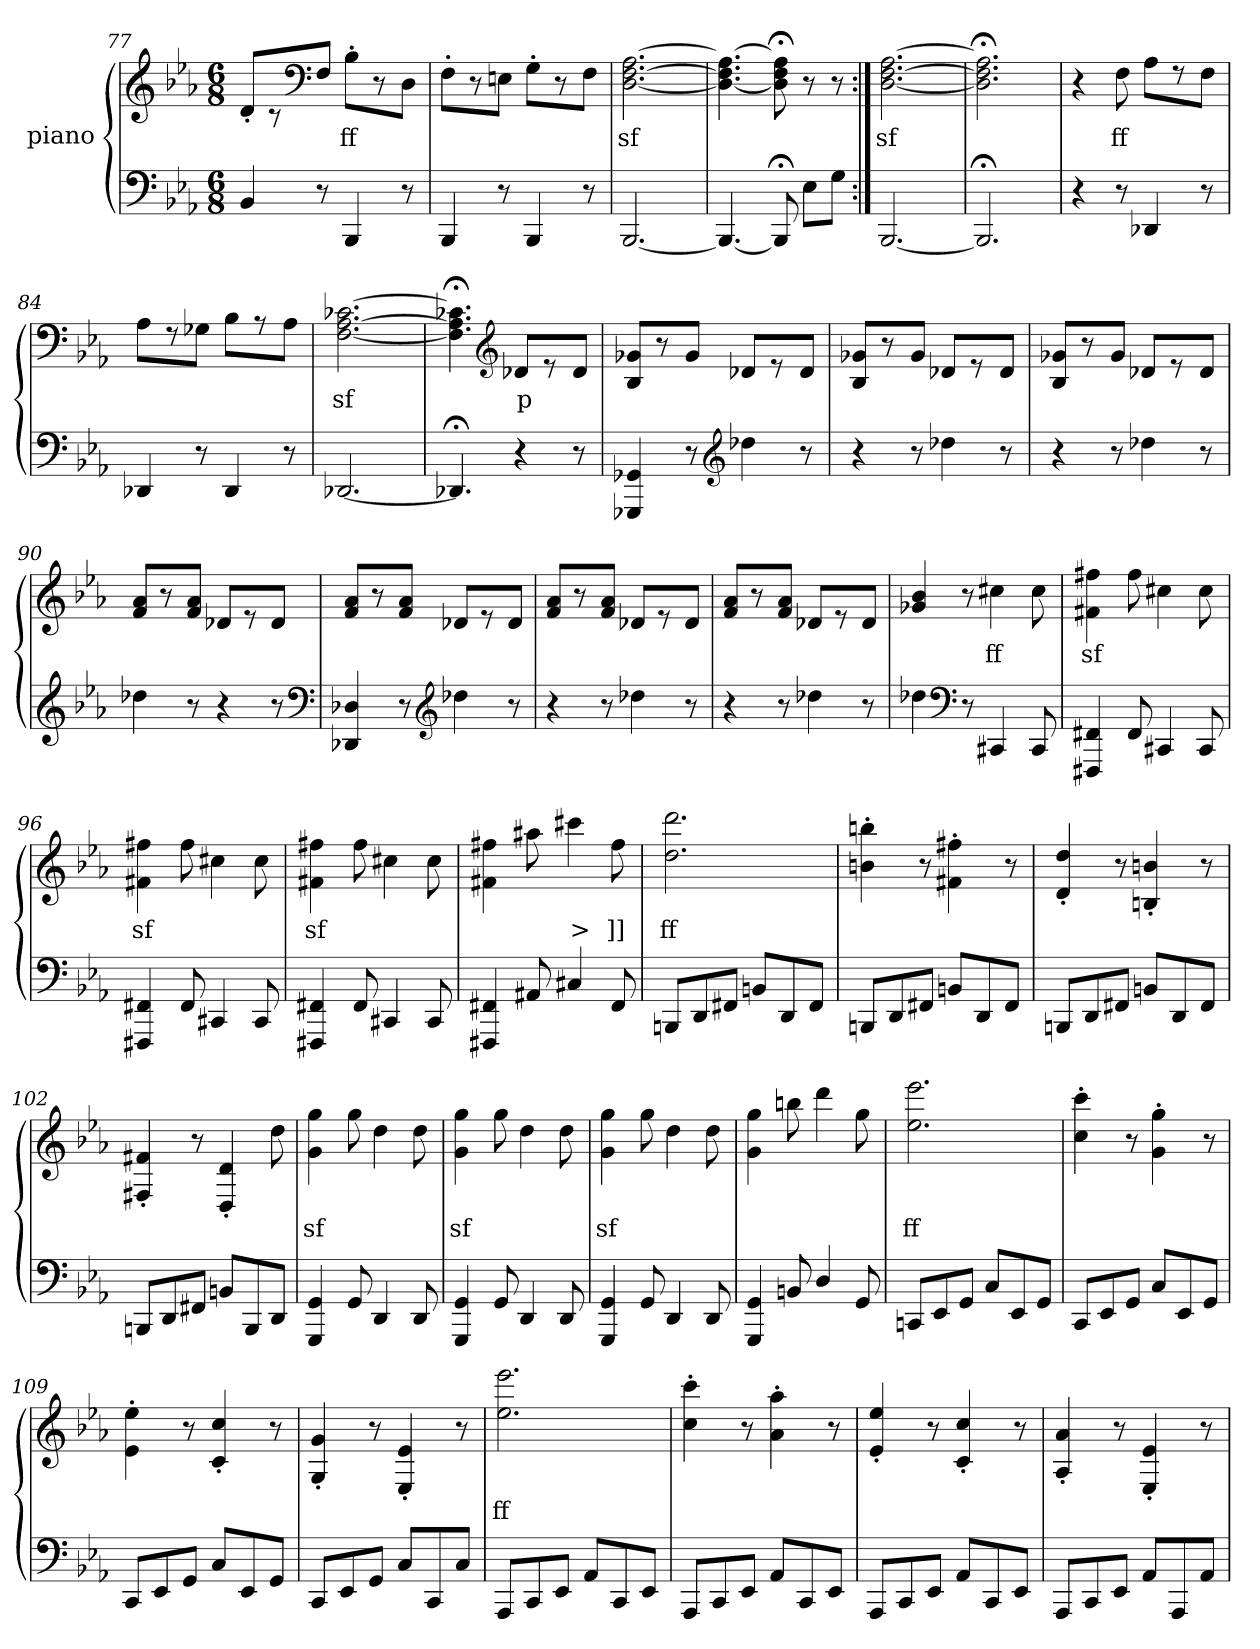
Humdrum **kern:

**kern	**kern	**text
*part2	*part1	*part1
*staff2	*staff1	*staff1
*	*I"piano	*
*clefF4	*clefG2	*
*k[b-e-a-]	*k[b-e-a-]	*
*E-:	*E-:	*
*M6/8	*M6/8	*
=77	=77	=77
4BB-	8d'>L	.
.	8r	.
*	*clefF4	*
8r	8FJ	.
4BBB-	8B-'>L	ff
.	8r	.
8r	8DJ	.
=78	=78	=78
4BBB-	8F'>L	.
.	8r	.
8r	8EnJ	.
4BBB-	8G'>L	.
.	8r	.
8r	8FJ	.
=79	=79	=79
[2.BBB-	[2.D [2.F [2.A-	sf
=80	=80	=80
4.BBB-_	4.D_ 4.F] 4.A-_	.
8BBB-;<]	8D];< 8F;< 8A-];<	.
8E-L	8r	p
8GJ	8r	.
=81:|!	=81:|!	=81:|!
[2.BBB-	[2.D [2.F [2.A-	sf
=82	=82	=82
2.BBB-;<]	2.D];< 2.F];< 2.A-];<	.
=83	=83	=83
4r	4r	.
8r	8F	ff
4DD-X	8A-L	.
.	8r	.
8r	8FJ	.
=84	=84	=84
4DD-X	8A-L	.
.	8r	.
8r	8G-XJ	.
4DD-	8B-L	.
.	8r	.
8r	8A-J	.
=85	=85	=85
[2.DD-X	[2.F [2.A- [2.c-X	sf
=86	=86	=86
4.DD-X;<]	4.F];< 4.A-];< 4.c-X];<	.
*	*clefG2	*
4r	8d-XL	p
.	8r	.
8r	8d-J	.
=87	=87	=87
4GGG-X 4GG-X	8B- 8g-XL	.
.	8r	.
8r	8g-J	.
*clefG2	*	*
4dd-X	8d-XL	.
.	8r	.
8r	8d-J	.
=88	=88	=88
4r	8B- 8g-XL	.
.	8r	.
8r	8g-J	.
4dd-X	8d-XL	.
.	8r	.
8r	8d-J	.
=89	=89	=89
4r	8B- 8g-XL	.
.	8r	.
8r	8g-J	.
4dd-X	8d-XL	.
.	8r	.
8r	8d-J	.
=90	=90	=90
4dd-X	8f 8a-L	.
.	8r	.
8r	8f 8a-J	.
4r	8d-XL	.
.	8r	.
8r	8d-J	.
*clefF4	*	*
=91	=91	=91
4DD-X 4D-X	8f 8a-L	.
.	8r	.
8r	8f 8a-J	.
*clefG2	*	*
4dd-	8d-XL	.
.	8r	.
8r	8d-J	.
=92	=92	=92
4r	8f 8a-L	.
.	8r	.
8r	8f 8a-J	.
4dd-X	8d-XL	.
.	8r	.
8r	8d-J	.
=93	=93	=93
4r	8f 8a-L	.
.	8r	.
8r	8f 8a-J	.
4dd-X	8d-XL	.
.	8r	.
8r	8d-J	.
=94	=94	=94
4dd-X	4g-X 4b-	.
*clefF4	*	*
8r	8r	.
4CC#X	4cc#X	ff
8CC#	8cc#	.
=95	=95	=95
4FFF#X 4FF#X	4f#X 4ff#X	sf
8FF#	8ff#	.
4CC#X	4cc#X	.
8CC#	8cc#	.
=96	=96	=96
4FFF#X 4FF#X	4f#X 4ff#X	sf
8FF#	8ff#	.
4CC#X	4cc#X	.
8CC#	8cc#	.
=97	=97	=97
4FFF#X 4FF#X	4f#X 4ff#X	sf
8FF#	8ff#	.
4CC#X	4cc#X	.
8CC#	8cc#	.
=98	=98	=98
4FFF#X 4FF#X	4f#X 4ff#X	.
8AA#X	8aa#X	.
4C#X	4ccc#X	>
8FF#	8ff#	]]
=99	=99	=99
8BBBnL	2.dd 2.ddd	ff
8DD	.	.
8FF#XJ	.	.
8BBnL	.	.
8DD	.	.
8FF#J	.	.
=100	=100	=100
8BBBnL	4bn'> 4bbn'>	.
8DD	.	.
8FF#XJ	8r	.
8BBnL	4f#X'> 4ff#X'>	.
8DD	.	.
8FF#J	8r	.
=101	=101	=101
8BBBnL	4d'> 4dd'>	.
8DD	.	.
8FF#XJ	8r	.
8BBnL	4Bn'> 4bn'>	.
8DD	.	.
8FF#J	8r	.
=102	=102	=102
8BBBnL	4F#X'> 4f#X'>	.
8DD	.	.
8FF#XJ	8r	.
8BBnL	4D'> 4d'>	.
8BBB	.	.
8DDJ	8dd	.
=103	=103	=103
4GGG 4GG	4g 4gg	sf
8GG	8gg	.
4DD	4dd	.
8DD	8dd	.
=104	=104	=104
4GGG 4GG	4g 4gg	sf
8GG	8gg	.
4DD	4dd	.
8DD	8dd	.
=105	=105	=105
4GGG 4GG	4g 4gg	sf
8GG	8gg	.
4DD	4dd	.
8DD	8dd	.
=106	=106	=106
4GGG 4GG	4g 4gg	.
8BBn	8bbn	.
4D/	4ddd	.
8GG	8gg	.
=107	=107	=107
8CCnL	2.ee- 2.eee-	ff
8EE-	.	.
8GGJ	.	.
8CL	.	.
8EE-	.	.
8GGJ	.	.
=108	=108	=108
8CCL	4cc'> 4ccc'>	.
8EE-	.	.
8GGJ	8r	.
8CL	4g'> 4gg'>	.
8EE-	.	.
8GGJ	8r	.
=109	=109	=109
8CCL	4e-\'> 4ee-\'>	.
8EE-	.	.
8GGJ	8r	.
8CL	4c'> 4cc'>	.
8EE-	.	.
8GGJ	8r	.
=110	=110	=110
8CCL	4G'> 4g'>	.
8EE-	.	.
8GGJ	8r	.
8CL	4E-'> 4e-'>	.
8CC	.	.
8CJ	8r	.
=111	=111	=111
8AAA-L	2.ee- 2.eee-	ff
8CC	.	.
8EE-J	.	.
8AA-L	.	.
8CC	.	.
8EE-J	.	.
=112	=112	=112
8AAA-L	4cc'> 4ccc'>	.
8CC	.	.
8EE-J	8r	.
8AA-L	4a-'> 4aa-'>	.
8CC	.	.
8EE-J	8r	.
=113	=113	=113
8AAA-L	4e-'> 4ee-'>	.
8CC	.	.
8EE-J	8r	.
8AA-L	4c'> 4cc'>	.
8CC	.	.
8EE-J	8r	.
=114	=114	=114
8AAA-L	4A-'> 4a-'>	.
8CC	.	.
8EE-J	8r	.
8AA-L	4E-'> 4e-'>	.
8AAA-	.	.
8AA-J	8r	.
=	=	=
*-	*-	*-
